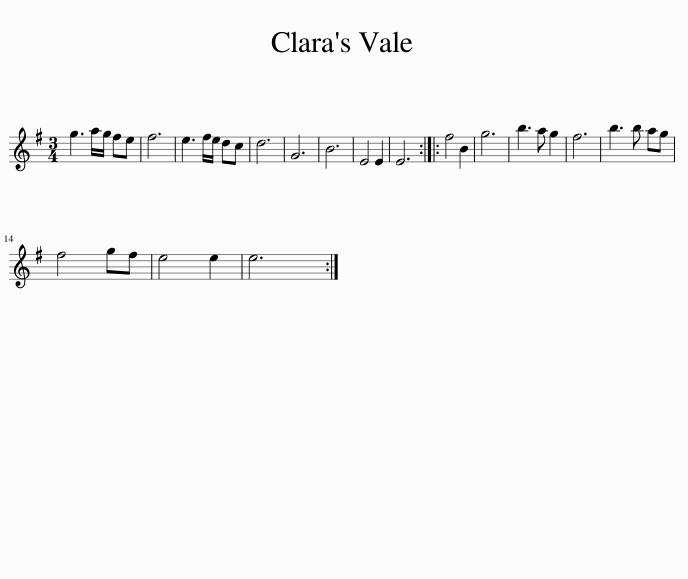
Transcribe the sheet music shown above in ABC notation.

X:1
L:1/8
M:3/4
I:linebreak $
K:Emin
V:1 treble
V:1
 g3 a/g/ fe | f6 | e3 f/e/ dc | d6 | G6 | %5
 B6 | E4 E2 | E6 :: f4 B2 | g6 | %10
 b3 a g2 | f6 | b3 b ag |$ f4 gf | e4 e2 | %15
 e6 :| %16
